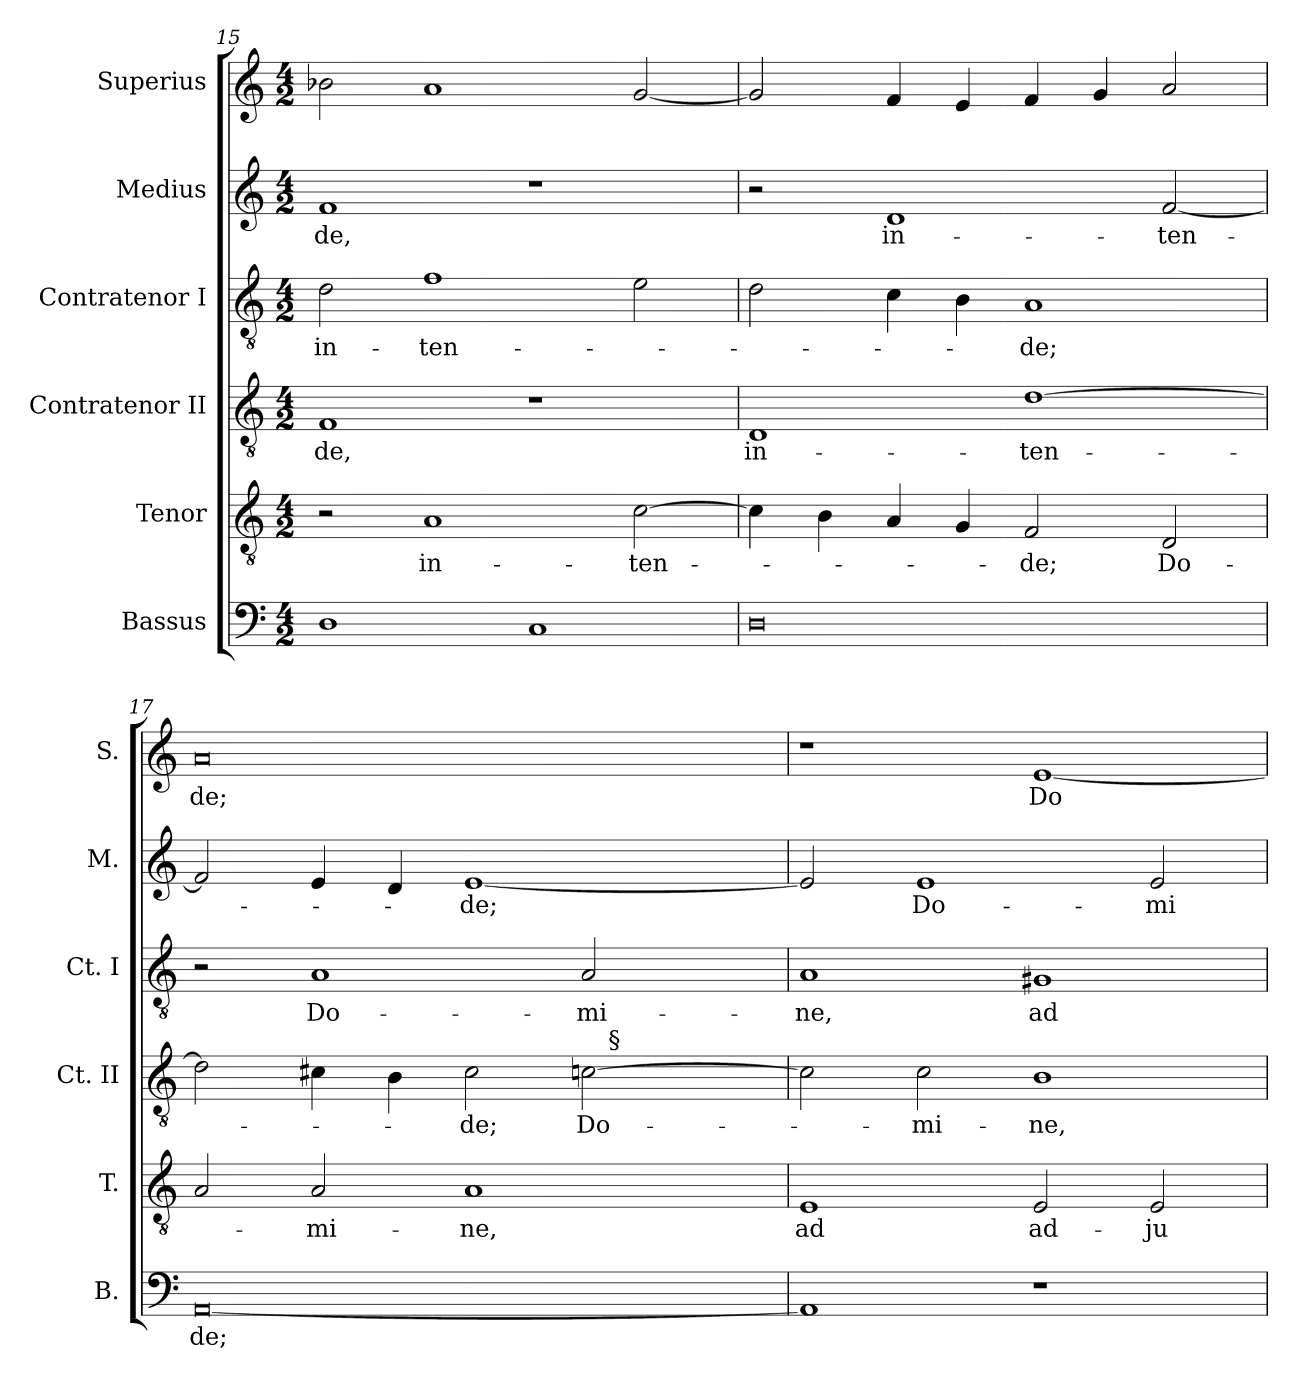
**kern	**text	**kern	**text	**kern	**text	**kern	**text	**kern	**text	**kern	**text
*part6	*part6	*part5	*part5	*part4	*part4	*part3	*part3	*part2	*part2	*part1	*part1
*staff6	*staff6	*staff5	*staff5	*staff4	*staff4	*staff3	*staff3	*staff2	*staff2	*staff1	*staff1
*I"Bassus	*	*I"Tenor	*	*I"Contratenor II	*	*I"Contratenor I	*	*I"Medius	*	*I"Superius	*
*I'B.	*	*I'T.	*	*I'Ct. II	*	*I'Ct. I	*	*I'M.	*	*I'S.	*
*clefF4	*	*clefGv2	*	*clefGv2	*	*clefGv2	*	*clefG2	*	*clefG2	*
*	*	*ITrd7c12	*	*ITrd7c12	*	*ITrd7c12	*	*	*	*	*
*k[]	*	*k[]	*	*k[]	*	*k[]	*	*k[]	*	*k[]	*
*C:	*	*C:	*	*C:	*	*C:	*	*C:	*	*C:	*
*M4/2	*	*M4/2	*	*M4/2	*	*M4/2	*	*M4/2	*	*M4/2	*
=15	=15	=15	=15	=15	=15	=15	=15	=15	=15	=15	=15
!	!	!	!	!	!LO:LY:b:color=#000000	!	!	!	!	!	!
!	!	!	!	!	!	!	!LO:LY:b:color=#000000	!	!	!	!
!	!	!	!	!	!	!	!	!	!LO:LY:b:color=#000000	!	!
1Di	.	2r	.	1FFi	-de,	2Di\	in-	1fi	-de,	2b-Xi\	.
!	!	!	!LO:LY:b:color=#000000	!	!	!	!	!	!	!	!
!	!	!	!	!	!	!	!LO:LY:b:color=#000000	!	!	!	!
.	.	1AAi	in-	.	.	1Fi	-ten-	.	.	1ai	.
1Ci	.	.	.	1r	.	.	.	1r	.	.	.
!	!	!	!LO:LY:b:color=#000000	!	!	!	!	!	!	!	!
.	.	[>2Ci\	-ten-	.	.	2Ei\	.	.	.	[<2gi/	.
!!LO:LB:g=z
=16	=16	=16	=16	=16	=16	=16	=16	=16	=16	=16	=16
!	!	!	!	!	!LO:LY:b:color=#000000	!	!	!	!	!	!
0Di	.	4Ci\]	.	1DDi	in-	2Di\	.	2r	.	2gi/]	.
.	.	4BBi\	.	.	.	.	.	.	.	.	.
!	!	!	!	!	!	!	!	!	!LO:LY:b:color=#000000	!	!
.	.	4AAi/	.	.	.	4Ci\	.	1di	in-	4fi/	.
.	.	4GGi/	.	.	.	4BBi\	.	.	.	4ei/	.
!	!	!	!LO:LY:b:color=#000000	!	!	!	!	!	!	!	!
!	!	!	!	!	!LO:LY:b:color=#000000	!	!	!	!	!	!
!	!	!	!	!	!	!	!LO:LY:b:color=#000000	!	!	!	!
.	.	2FFi/	-de;	[>1Di	-ten-	1AAi	-de;	.	.	4fi/	.
.	.	.	.	.	.	.	.	.	.	4gi/	.
!	!	!	!LO:LY:b:color=#000000	!	!	!	!	!	!	!	!
!	!	!	!	!	!	!	!	!	!LO:LY:b:color=#000000	!	!
.	.	2DDi/	Do-	.	.	.	.	[<2fi/	-ten-	2ai/	.
=17	=17	=17	=17	=17	=17	=17	=17	=17	=17	=17	=17
!	!LO:LY:b:color=#000000	!	!	!	!	!	!	!	!	!	!
!	!	!	!	!	!	!	!	!	!	!	!LO:LY:b:color=#000000
*	*	*	*	*^	*	*	*	*	*	*	*
[<0AAi	-de;	2AAi/	.	2Di\]	1ryy	.	2r	.	2fi/]	.	0ai	-de;
!	!	!	!LO:LY:b:color=#000000	!	!	!	!	!	!	!	!	!
!	!	!	!	!	!	!	!	!LO:LY:b:color=#000000	!	!	!	!
.	.	2AAi/	-mi-	4C#Xi\	.	.	1AAi	Do-	4ei/	.	.	.
.	.	.	.	4BBi\	.	.	.	.	4di/	.	.	.
!	!	!	!LO:LY:b:color=#000000	!	!	!	!	!	!	!	!	!
!	!	!	!	!	!	!LO:LY:b:color=#000000	!	!	!	!	!	!
!	!	!	!	!	!	!	!	!	!	!LO:LY:b:color=#000000	!	!
.	.	1AAi	-ne,	2C#i\	2ryy	-de;	.	.	[<1ei	-de;	.	.
!	!	!	!	!	!	!LO:LY:b:color=#000000	!	!	!	!	!	!
!	!	!	!	!	!	!	!	!LO:LY:b:color=#000000	!	!	!	!
.	.	.	.	[>2Ci\	32ryy	Do-	2AAi/	-mi-	.	.	.	.
.	.	.	.	.	256ryy	.	.	.	.	.	.	.
!	!	!	!	!	!LO:TX:a:t=§	!	!	!	!	!	!	!
.	.	.	.	.	4ryy	.	.	.	.	.	.	.
.	.	.	.	.	8ryy	.	.	.	.	.	.	.
.	.	.	.	.	16ryy	.	.	.	.	.	.	.
.	.	.	.	.	64..ryy	.	.	.	.	.	.	.
*	*	*	*	*v	*v	*	*	*	*	*	*	*
=18	=18	=18	=18	=18	=18	=18	=18	=18	=18	=18	=18
*	*	*	*	*^	*	*	*	*	*	*	*
!	!	!	!LO:LY:b:color=#000000	!	!	!	!	!	!	!	!	!
*	*	*	*	*v	*v	*	*	*	*	*	*	*
*	*	*	*	*^	*	*	*	*	*	*	*
!	!	!	!	!	!	!	!	!LO:LY:b:color=#000000	!	!	!	!
*	*	*	*	*v	*v	*	*	*	*	*	*	*
1AAi]	.	1EEi	ad	2Ci\]	.	1AAi	-ne,	2ei/]	.	1r	.
!	!	!	!	!	!LO:LY:b:color=#000000	!	!	!	!	!	!
!	!	!	!	!	!	!	!	!	!LO:LY:b:color=#000000	!	!
.	.	.	.	2Ci\	-mi-	.	.	1ei	Do-	.	.
!	!	!	!LO:LY:b:color=#000000	!	!	!	!	!	!	!	!
!	!	!	!	!	!LO:LY:b:color=#000000	!	!	!	!	!	!
!	!	!	!	!	!	!	!LO:LY:b:color=#000000	!	!	!	!
!	!	!	!	!	!	!	!	!	!	!	!LO:LY:b:color=#000000
1r	.	2EEi/	ad-	1BBi	-ne,	1GG#Xi	ad	.	.	[<1ei	Do-
!	!	!	!LO:LY:b:color=#000000	!	!	!	!	!	!	!	!
!	!	!	!	!	!	!	!	!	!LO:LY:b:color=#000000	!	!
.	.	2EEi/	-ju-	.	.	.	.	2ei/	-mi-	.	.
=	=	=	=	=	=	=	=	=	=	=	=
*-	*-	*-	*-	*-	*-	*-	*-	*-	*-	*-	*-
